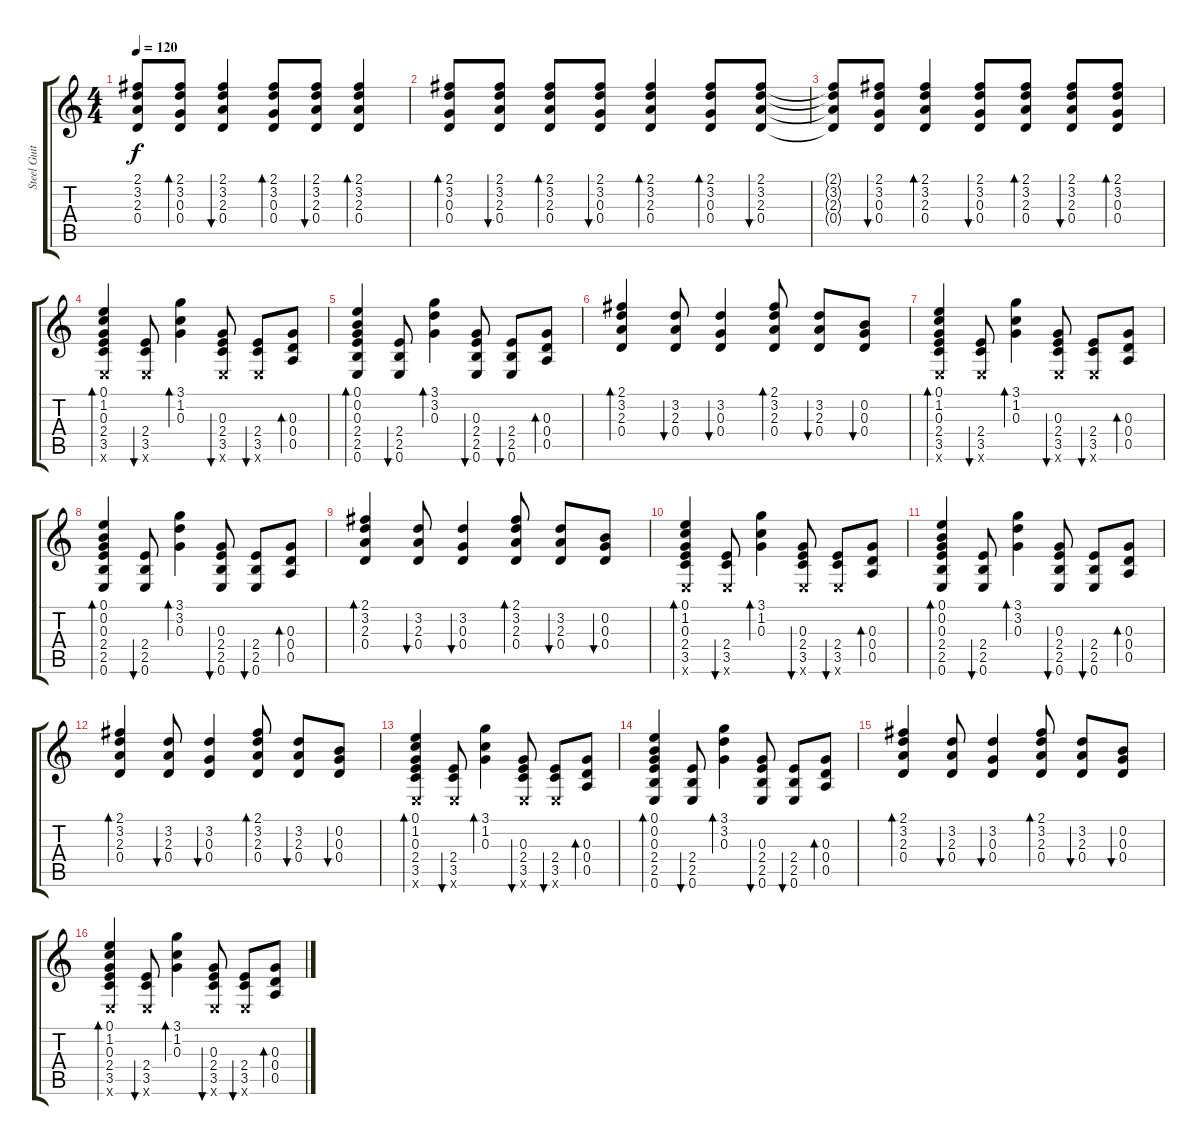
\track ("Steel Guitar (Left)" "Steel Guit") {instrument acousticguitarsteel}
\staff {score tabs}
\tuning (E4 B3 G3 D3 A2 E2) {hide}
\ts (4 4)
\tempo 120
\clef g2
\ks c
(2.1{t} 3.2{t} 2.3{t} 0.4{t}).8{dy f} (2.1 3.2 0.3 0.4).8{bd 60} (2.1 3.2 2.3 0.4).4{bu 60} (2.1 3.2 0.3 0.4).8{bd 60} (2.1 3.2 2.3 0.4).8{bu 60} (2.1 3.2 2.3 0.4).4{bd 60} |
(2.1 3.2 0.3 0.4).8{bd 60} (2.1 3.2 2.3 0.4).8{bu 60} (2.1 3.2 2.3 0.4).8{bd 60} (2.1 3.2 0.3 0.4).8{bu 60} (2.1 3.2 2.3 0.4).4{bd 60} (2.1 3.2 0.3 0.4).8{bd 60} (2.1 3.2 2.3 0.4).8{bu 60} |
(2.1{t} 3.2{t} 2.3{t} 0.4{t}).8 (2.1 3.2 0.3 0.4).8{bu 60} (2.1 3.2 2.3 0.4).4{bd 60} (2.1 3.2 0.3 0.4).8{bu 60} (2.1 3.2 2.3 0.4).8{bd 60} (2.1 3.2 2.3 0.4).8{bu 60} (2.1 3.2 0.3 0.4).8{bd 60} |
(0.1 1.2 0.3 2.4 3.5 0.6{x}).4{bd 60} (2.4 3.5 0.6{x}).8{bu 60} (3.1 1.2 0.3).4{bd 60} (0.3 2.4 3.5 0.6{x}).8{bu 60} (2.4 3.5 0.6{x}).8{bu 60} (0.3 0.4 0.5).8{bd 60} |
(0.1 0.2 0.3 2.4 2.5 0.6).4{bd 60} (2.4 2.5 0.6).8{bu 60} (3.1 3.2 0.3).4{bd 60} (0.3 2.4 2.5 0.6).8{bu 60} (2.4 2.5 0.6).8{bu 60} (0.3 0.4 0.5).8{bd 60} |
(2.1 3.2 2.3 0.4).4{bd 60} (3.2 2.3 0.4).8{bu 60} (3.2 0.3 0.4).4{bu 60} (2.1 3.2 2.3 0.4).8{bd 60} (3.2 2.3 0.4).8{bu 60} (0.2 0.3 0.4).8{bu 60} |
(0.1 1.2 0.3 2.4 3.5 0.6{x}).4{bd 60} (2.4 3.5 0.6{x}).8{bu 60} (3.1 1.2 0.3).4{bd 60} (0.3 2.4 3.5 0.6{x}).8{bu 60} (2.4 3.5 0.6{x}).8{bu 60} (0.3 0.4 0.5).8{bd 60} |
(0.1 0.2 0.3 2.4 2.5 0.6).4{bd 60} (2.4 2.5 0.6).8{bu 60} (3.1 3.2 0.3).4{bd 60} (0.3 2.4 2.5 0.6).8{bu 60} (2.4 2.5 0.6).8{bu 60} (0.3 0.4 0.5).8{bd 60} |
(2.1 3.2 2.3 0.4).4{bd 60} (3.2 2.3 0.4).8{bu 60} (3.2 0.3 0.4).4{bu 60} (2.1 3.2 2.3 0.4).8{bd 60} (3.2 2.3 0.4).8{bu 60} (0.2 0.3 0.4).8{bu 60} |
(0.1 1.2 0.3 2.4 3.5 0.6{x}).4{bd 60} (2.4 3.5 0.6{x}).8{bu 60} (3.1 1.2 0.3).4{bd 60} (0.3 2.4 3.5 0.6{x}).8{bu 60} (2.4 3.5 0.6{x}).8{bu 60} (0.3 0.4 0.5).8{bd 60} |
(0.1 0.2 0.3 2.4 2.5 0.6).4{bd 60} (2.4 2.5 0.6).8{bu 60} (3.1 3.2 0.3).4{bd 60} (0.3 2.4 2.5 0.6).8{bu 60} (2.4 2.5 0.6).8{bu 60} (0.3 0.4 0.5).8{bd 60} |
(2.1 3.2 2.3 0.4).4{bd 60} (3.2 2.3 0.4).8{bu 60} (3.2 0.3 0.4).4{bu 60} (2.1 3.2 2.3 0.4).8{bd 60} (3.2 2.3 0.4).8{bu 60} (0.2 0.3 0.4).8{bu 60} |
(0.1 1.2 0.3 2.4 3.5 0.6{x}).4{bd 60} (2.4 3.5 0.6{x}).8{bu 60} (3.1 1.2 0.3).4{bd 60} (0.3 2.4 3.5 0.6{x}).8{bu 60} (2.4 3.5 0.6{x}).8{bu 60} (0.3 0.4 0.5).8{bd 60} |
(0.1 0.2 0.3 2.4 2.5 0.6).4{bd 60} (2.4 2.5 0.6).8{bu 60} (3.1 3.2 0.3).4{bd 60} (0.3 2.4 2.5 0.6).8{bu 60} (2.4 2.5 0.6).8{bu 60} (0.3 0.4 0.5).8{bd 60} |
(2.1 3.2 2.3 0.4).4{bd 60} (3.2 2.3 0.4).8{bu 60} (3.2 0.3 0.4).4{bu 60} (2.1 3.2 2.3 0.4).8{bd 60} (3.2 2.3 0.4).8{bu 60} (0.2 0.3 0.4).8{bu 60} |
(0.1 1.2 0.3 2.4 3.5 0.6{x}).4{bd 60} (2.4 3.5 0.6{x}).8{bu 60} (3.1 1.2 0.3).4{bd 60} (0.3 2.4 3.5 0.6{x}).8{bu 60} (2.4 3.5 0.6{x}).8{bu 60} (0.3 0.4 0.5).8{bd 60}
